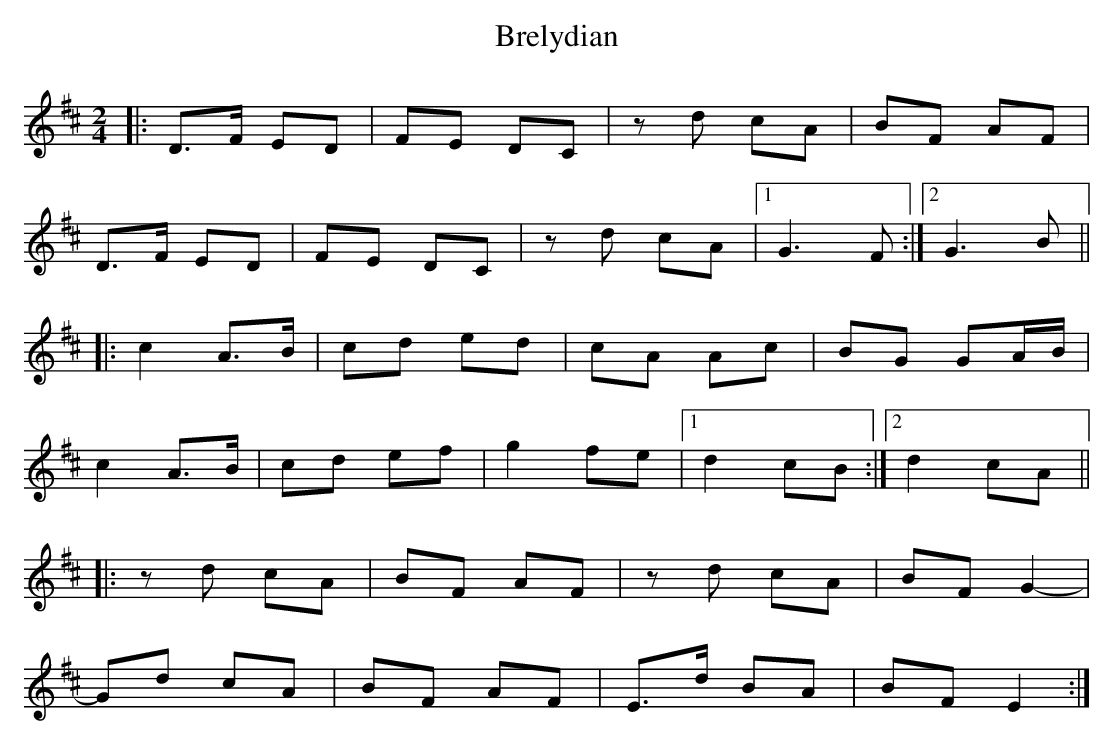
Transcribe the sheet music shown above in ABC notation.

X:1
T: Brelydian
M: 2/4
L: 1/8
K: Dmaj
|:D>F ED|FE DC|zd cA|BF AF|
D>F ED|FE DC|zd cA|1 G3F:|2 G3B||
|:c2 A>B|cd ed|cA Ac|BG GA/B/|
c2 A>B|cd ef|g2 fe|1 d2 cB:|2 d2 cA||
|:zd cA|BF AF|zd cA|BF G2-|
Gd cA|BF AF|E>d BA|BF E2:|
